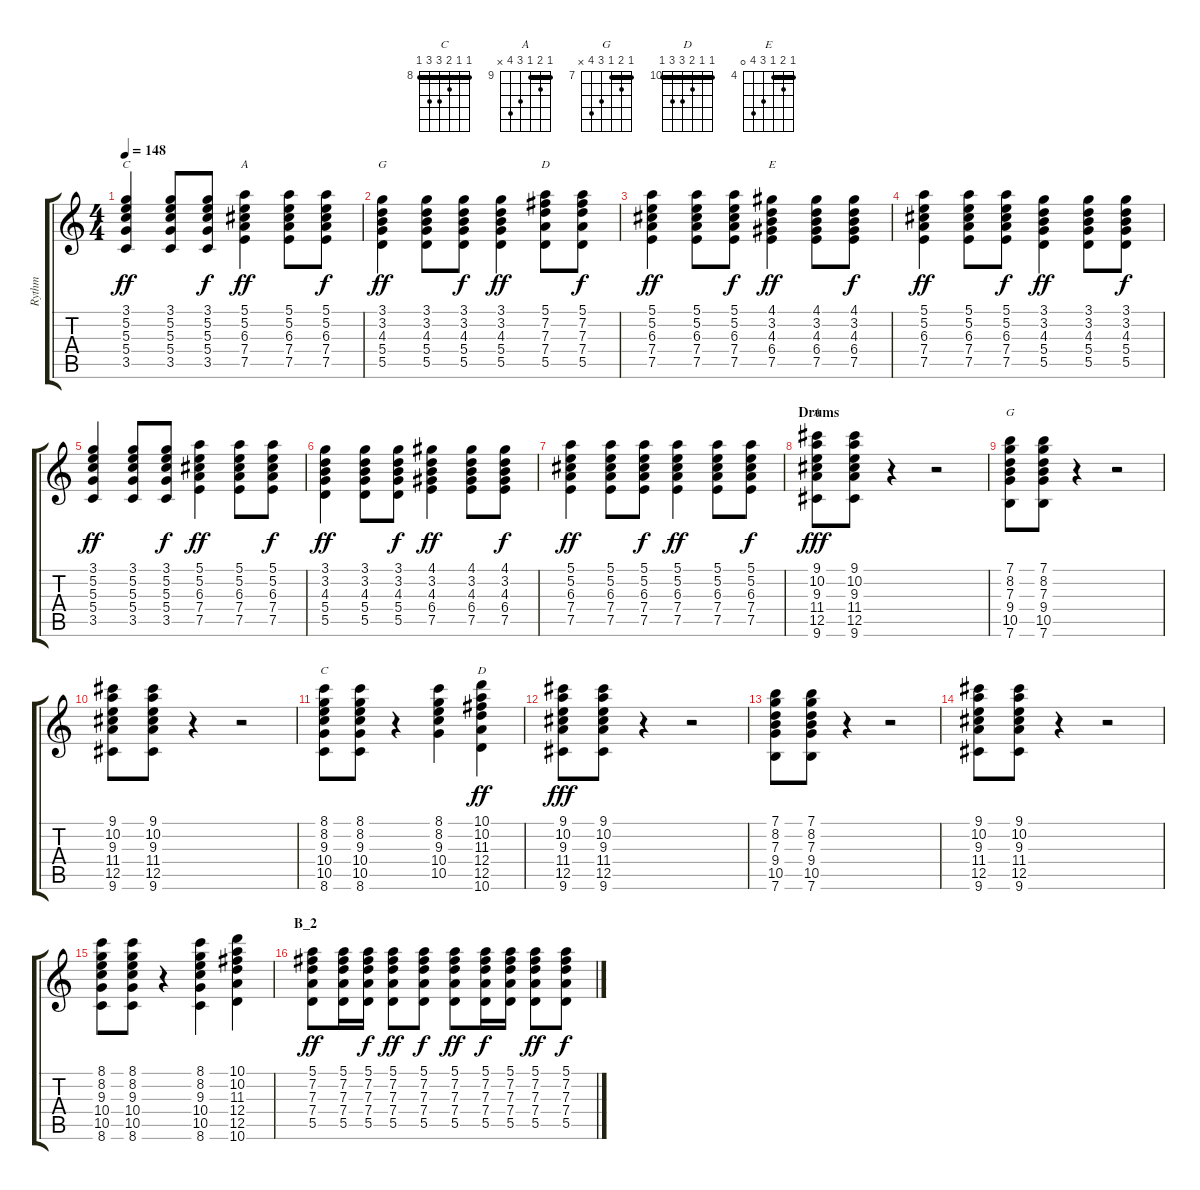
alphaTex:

\track ("Rythm" "Rythm") {instrument acousticguitarsteel}
\staff {score tabs}
\tuning (E4 B3 G3 D3 A2 E2) {hide}
\chord ("C" 3 5 5 5 3 x) {barre 3}
\chord ("A" 5 5 6 7 7 5) {firstfret 5 barre 5}
\chord ("G" 3 3 4 5 5 3) {barre 3}
\chord ("D" 5 7 7 7 5 x) {firstfret 5 barre 5}
\chord ("E" 4 5 4 6 7 0) {firstfret 4 barre 4}
\chord ("A" 9 10 9 11 12 x) {firstfret 9 barre 9}
\chord ("G" 7 8 7 9 10 x) {firstfret 7 barre 7}
\chord ("C" 8 8 9 10 10 8) {firstfret 8 barre 8}
\chord ("D" 10 10 11 12 12 10) {firstfret 10 barre 10}
\ts (4 4)
\tempo 148
\clef g2
\ks c
(3.1 5.2 5.3 5.4 3.5).4{ch "C" dy ff} (3.1 5.2 5.3 5.4 3.5).8 (3.1 5.2 5.3 5.4 3.5).8{dy f} (5.1 5.2 6.3 7.4 7.5).4{ch "A" dy ff} (5.1 5.2 6.3 7.4 7.5).8 (5.1 5.2 6.3 7.4 7.5).8{dy f} |
(3.1 3.2 4.3 5.4 5.5).4{ch "G" dy ff} (3.1 3.2 4.3 5.4 5.5).8 (3.1 3.2 4.3 5.4 5.5).8{dy f} (3.1 3.2 4.3 5.4 5.5).4{dy ff} (5.1 7.2 7.3 7.4 5.5).8{ch "D"} (5.1 7.2 7.3 7.4 5.5).8{dy f} |
(5.1 5.2 6.3 7.4 7.5).4{dy ff} (5.1 5.2 6.3 7.4 7.5).8 (5.1 5.2 6.3 7.4 7.5).8{dy f} (4.1 3.2 4.3 6.4 7.5).4{ch "E" dy ff} (4.1 3.2 4.3 6.4 7.5).8 (4.1 3.2 4.3 6.4 7.5).8{dy f} |
(5.1 5.2 6.3 7.4 7.5).4{dy ff} (5.1 5.2 6.3 7.4 7.5).8 (5.1 5.2 6.3 7.4 7.5).8{dy f} (3.1 3.2 4.3 5.4 5.5).4{dy ff} (3.1 3.2 4.3 5.4 5.5).8 (3.1 3.2 4.3 5.4 5.5).8{dy f} |
(3.1 5.2 5.3 5.4 3.5).4{dy ff} (3.1 5.2 5.3 5.4 3.5).8 (3.1 5.2 5.3 5.4 3.5).8{dy f} (5.1 5.2 6.3 7.4 7.5).4{dy ff} (5.1 5.2 6.3 7.4 7.5).8 (5.1 5.2 6.3 7.4 7.5).8{dy f} |
(3.1 3.2 4.3 5.4 5.5).4{dy ff} (3.1 3.2 4.3 5.4 5.5).8 (3.1 3.2 4.3 5.4 5.5).8{dy f} (4.1 3.2 4.3 6.4 7.5).4{dy ff} (4.1 3.2 4.3 6.4 7.5).8 (4.1 3.2 4.3 6.4 7.5).8{dy f} |
(5.1 5.2 6.3 7.4 7.5).4{dy ff} (5.1 5.2 6.3 7.4 7.5).8 (5.1 5.2 6.3 7.4 7.5).8{dy f} (5.1 5.2 6.3 7.4 7.5).4{dy ff} (5.1 5.2 6.3 7.4 7.5).8 (5.1 5.2 6.3 7.4 7.5).8{dy f} |
\section ("" "Drums")
(9.1 10.2 9.3 11.4 12.5 9.6).8{ch "A" dy fff} (9.1 10.2 9.3 11.4 12.5 9.6).8 r.4 r.2 |
(7.1 8.2 7.3 9.4 10.5 7.6).8{ch "G"} (7.1 8.2 7.3 9.4 10.5 7.6).8 r.4 r.2 |
(9.1 10.2 9.3 11.4 12.5 9.6).8 (9.1 10.2 9.3 11.4 12.5 9.6).8 r.4 r.2 |
(8.1 8.2 9.3 10.4 10.5 8.6).8{ch "C"} (8.1 8.2 9.3 10.4 10.5 8.6).8 r.4 (8.1 8.2 9.3 10.4 10.5).4 (10.1 10.2 11.3 12.4 12.5 10.6).4{ch "D" dy ff} |
(9.1 10.2 9.3 11.4 12.5 9.6).8{dy fff} (9.1 10.2 9.3 11.4 12.5 9.6).8 r.4 r.2 |
(7.1 8.2 7.3 9.4 10.5 7.6).8 (7.1 8.2 7.3 9.4 10.5 7.6).8 r.4 r.2 |
(9.1 10.2 9.3 11.4 12.5 9.6).8 (9.1 10.2 9.3 11.4 12.5 9.6).8 r.4 r.2 |
(8.1 8.2 9.3 10.4 10.5 8.6).8 (8.1 8.2 9.3 10.4 10.5 8.6).8 r.4 (8.1 8.2 9.3 10.4 10.5 8.6).4 (10.1 10.2 11.3 12.4 12.5 10.6).4 |
\section ("" "B_2")
(5.1 7.2 7.3 7.4 5.5).8{dy ff volume 11 instrument acousticguitarsteel} (5.1 7.2 7.3 7.4 5.5).16 (5.1 7.2 7.3 7.4 5.5).16{dy f} (5.1 7.2 7.3 7.4 5.5).8{dy ff} (5.1 7.2 7.3 7.4 5.5).8{dy f} (5.1 7.2 7.3 7.4 5.5).8{dy ff} (5.1 7.2 7.3 7.4 5.5).16{dy f} (5.1 7.2 7.3 7.4 5.5).16 (5.1 7.2 7.3 7.4 5.5).8{dy ff} (5.1 7.2 7.3 7.4 5.5).8{dy f}
